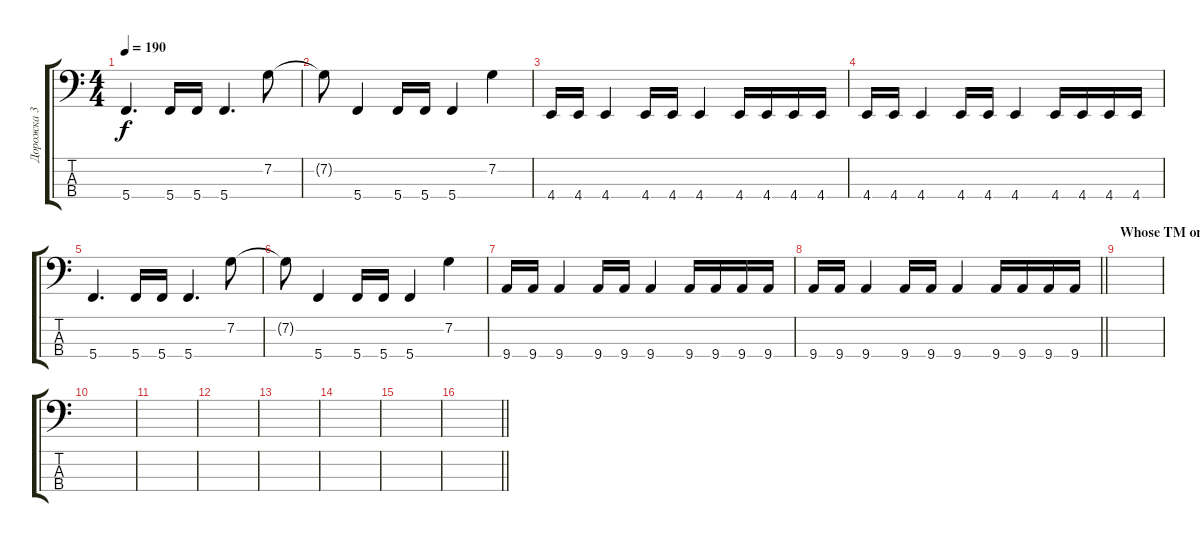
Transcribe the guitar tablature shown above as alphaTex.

\track ("Дорожка 3" "Дорожка 3") {instrument slapbass1}
\staff {score tabs}
\tuning (F2 C2 G1 C1) {hide}
\ts (4 4)
\tempo 190
\clef f4
\ks c
5.4.4{d dy f} 5.4.16 5.4.16 5.4.4{d} 7.2.8 |
7.2{t}.8 5.4.4 5.4.16 5.4.16 5.4.4 7.2.4 |
4.4.16 4.4.16 4.4.4 4.4.16 4.4.16 4.4.4 4.4.16 4.4.16 4.4.16 4.4.16 |
4.4.16 4.4.16 4.4.4 4.4.16 4.4.16 4.4.4 4.4.16 4.4.16 4.4.16 4.4.16 |
5.4.4{d} 5.4.16 5.4.16 5.4.4{d} 7.2.8 |
7.2{t}.8 5.4.4 5.4.16 5.4.16 5.4.4 7.2.4 |
9.4.16 9.4.16 9.4.4 9.4.16 9.4.16 9.4.4 9.4.16 9.4.16 9.4.16 9.4.16 |
\barLineRight lightlight
9.4.16 9.4.16 9.4.4 9.4.16 9.4.16 9.4.4 9.4.16 9.4.16 9.4.16 9.4.16 |
\section ("" "Whose TM on my soul ( все время )")
|
|
|
|
|
|
|
\barLineRight lightlight
